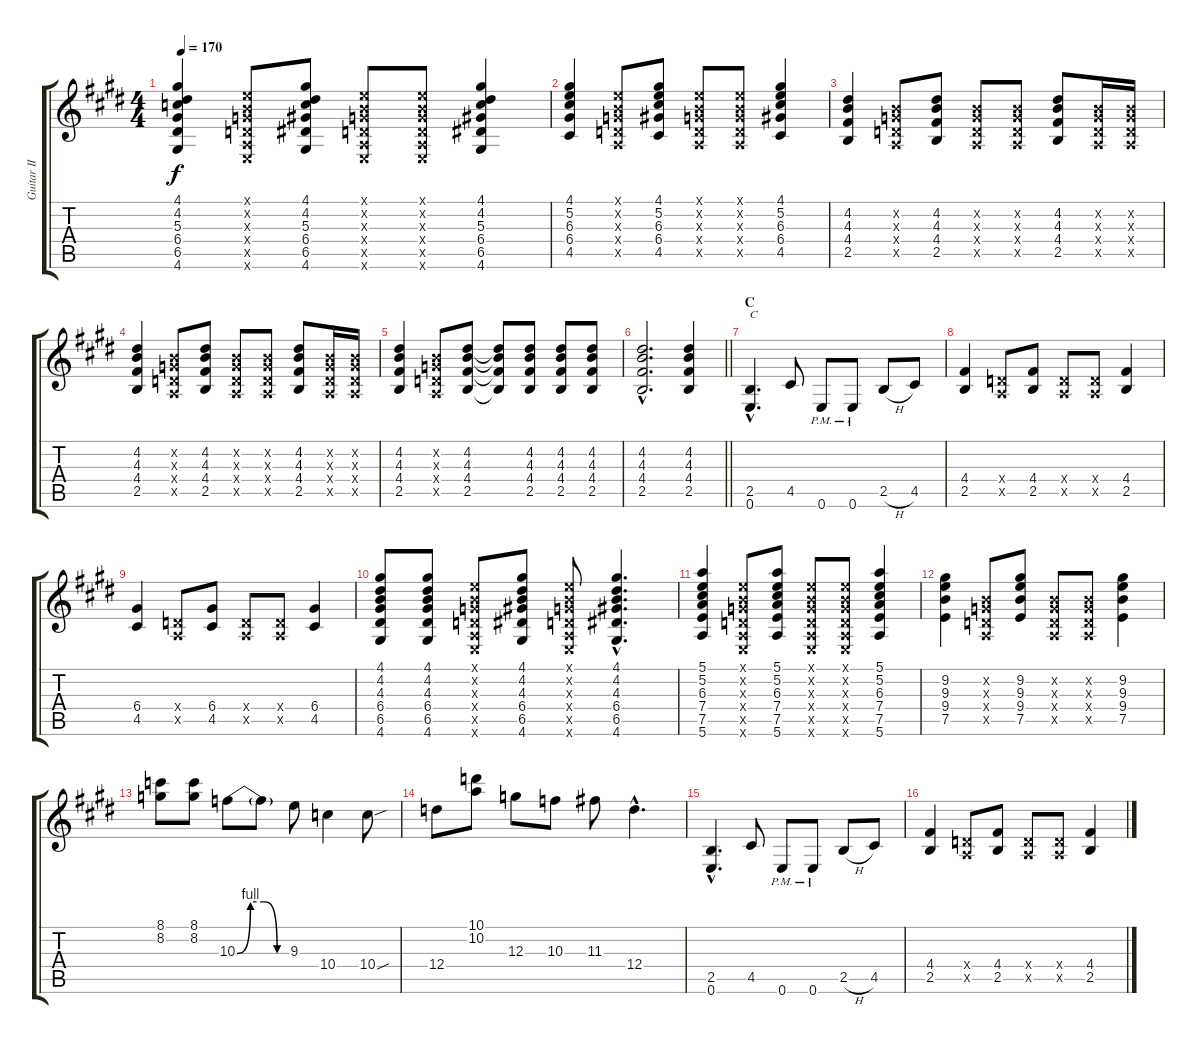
\track ("Guitar II" "Guitar II") {instrument distortionguitar}
\staff {score tabs}
\tuning (E4 B3 G3 D3 A2 E2) {hide}
\ts (4 4)
\tempo 170
\clef g2
\ks e
(4.1 4.2 5.3 6.4 6.5 4.6).4{dy f} (0.1{x} 0.2{x} 0.3{x} 0.4{x} 0.5{x} 0.6{x}).8 (4.1 4.2 5.3 6.4 6.5 4.6).8 (0.1{x} 0.2{x} 0.3{x} 0.4{x} 0.5{x} 0.6{x}).8 (0.1{x} 0.2{x} 0.3{x} 0.4{x} 0.5{x} 0.6{x}).8 (4.1 4.2 5.3 6.4 6.5 4.6).4 |
(4.1 5.2 6.3 6.4 4.5).4 (0.1{x} 0.2{x} 0.3{x} 0.4{x} 0.5{x}).8 (4.1 5.2 6.3 6.4 4.5).8 (0.1{x} 0.2{x} 0.3{x} 0.4{x} 0.5{x}).8 (0.1{x} 0.2{x} 0.3{x} 0.4{x} 0.5{x}).8 (4.1 5.2 6.3 6.4 4.5).4 |
(4.2 4.3 4.4 2.5).4 (0.2{x} 0.3{x} 0.4{x} 0.5{x}).8 (4.2 4.3 4.4 2.5).8 (0.2{x} 0.3{x} 0.4{x} 0.5{x}).8 (0.2{x} 0.3{x} 0.4{x} 0.5{x}).8 (4.2 4.3 4.4 2.5).8 (0.2{x} 0.3{x} 0.4{x} 0.5{x}).16 (0.2{x} 0.3{x} 0.4{x} 0.5{x}).16 |
(4.2 4.3 4.4 2.5).4 (0.2{x} 0.3{x} 0.4{x} 0.5{x}).8 (4.2 4.3 4.4 2.5).8 (0.2{x} 0.3{x} 0.4{x} 0.5{x}).8 (0.2{x} 0.3{x} 0.4{x} 0.5{x}).8 (4.2 4.3 4.4 2.5).8 (0.2{x} 0.3{x} 0.4{x} 0.5{x}).16 (0.2{x} 0.3{x} 0.4{x} 0.5{x}).16 |
(4.2 4.3 4.4 2.5).4 (0.2{x} 0.3{x} 0.4{x} 0.5{x}).8 (4.2 4.3 4.4 2.5).8 (4.2{t} 4.3{t} 4.4{t} 2.5{t}).8 (4.2 4.3 4.4 2.5).8 (4.2 4.3 4.4 2.5).8 (4.2 4.3 4.4 2.5).8 |
\barLineRight lightlight
(4.2{hac} 4.3{hac} 4.4{hac} 2.5{hac}).2{d} (4.2 4.3 4.4 2.5).4 |
\section ("" "C")
(2.5{hac} 0.6{hac}).4{d txt "C"} 4.5.8 0.6{pm}.8 0.6{pm}.8 2.5{h}.8 4.5.8 |
(4.4 2.5).4 (0.4{x} 0.5{x}).8 (4.4 2.5).8 (0.4{x} 0.5{x}).8 (0.4{x} 0.5{x}).8 (4.4 2.5).4 |
(6.4 4.5).4 (0.4{x} 0.5{x}).8 (6.4 4.5).8 (0.4{x} 0.5{x}).8 (0.4{x} 0.5{x}).8 (6.4 4.5).4 |
(4.1 4.2 4.3 6.4 6.5 4.6).8 (4.1 4.2 4.3 6.4 6.5 4.6).8 (0.1{x} 0.2{x} 0.3{x} 0.4{x} 0.5{x} 0.6{x}).8 (4.1 4.2 4.3 6.4 6.5 4.6).8 (0.1{x} 0.2{x} 0.3{x} 0.4{x} 0.5{x} 0.6{x}).8 (4.1{hac} 4.2{hac} 4.3{hac} 6.4{hac} 6.5{hac} 4.6{hac}).4{d} |
(5.1 5.2 6.3 7.4 7.5 5.6).4 (0.1{x} 0.2{x} 0.3{x} 0.4{x} 0.5{x} 0.6{x}).8 (5.1 5.2 6.3 7.4 7.5 5.6).8 (0.1{x} 0.2{x} 0.3{x} 0.4{x} 0.5{x} 0.6{x}).8 (0.1{x} 0.2{x} 0.3{x} 0.4{x} 0.5{x} 0.6{x}).8 (5.1 5.2 6.3 7.4 7.5 5.6).4 |
(9.2 9.3 9.4 7.5).4 (0.2{x} 0.3{x} 0.4{x} 0.5{x}).8 (9.2 9.3 9.4 7.5).8 (0.2{x} 0.3{x} 0.4{x} 0.5{x}).8 (0.2{x} 0.3{x} 0.4{x} 0.5{x}).8 (9.2 9.3 9.4 7.5).4 |
(8.1 8.2).8 (8.1 8.2).8 10.3{be (custom 0 0 15 4 30 4 45 0 60 0)}.8 10.3{t}.8 9.3.8 10.4.4 10.4{sou}.8 |
12.4.8 (10.1 10.2).8 12.3.8 10.3.8 11.3.8 12.4{hac}.4{d} |
(2.5{hac} 0.6{hac}).4{d} 4.5.8 0.6{pm}.8 0.6{pm}.8 2.5{h}.8 4.5.8 |
(4.4 2.5).4 (0.4{x} 0.5{x}).8 (4.4 2.5).8 (0.4{x} 0.5{x}).8 (0.4{x} 0.5{x}).8 (4.4 2.5).4
